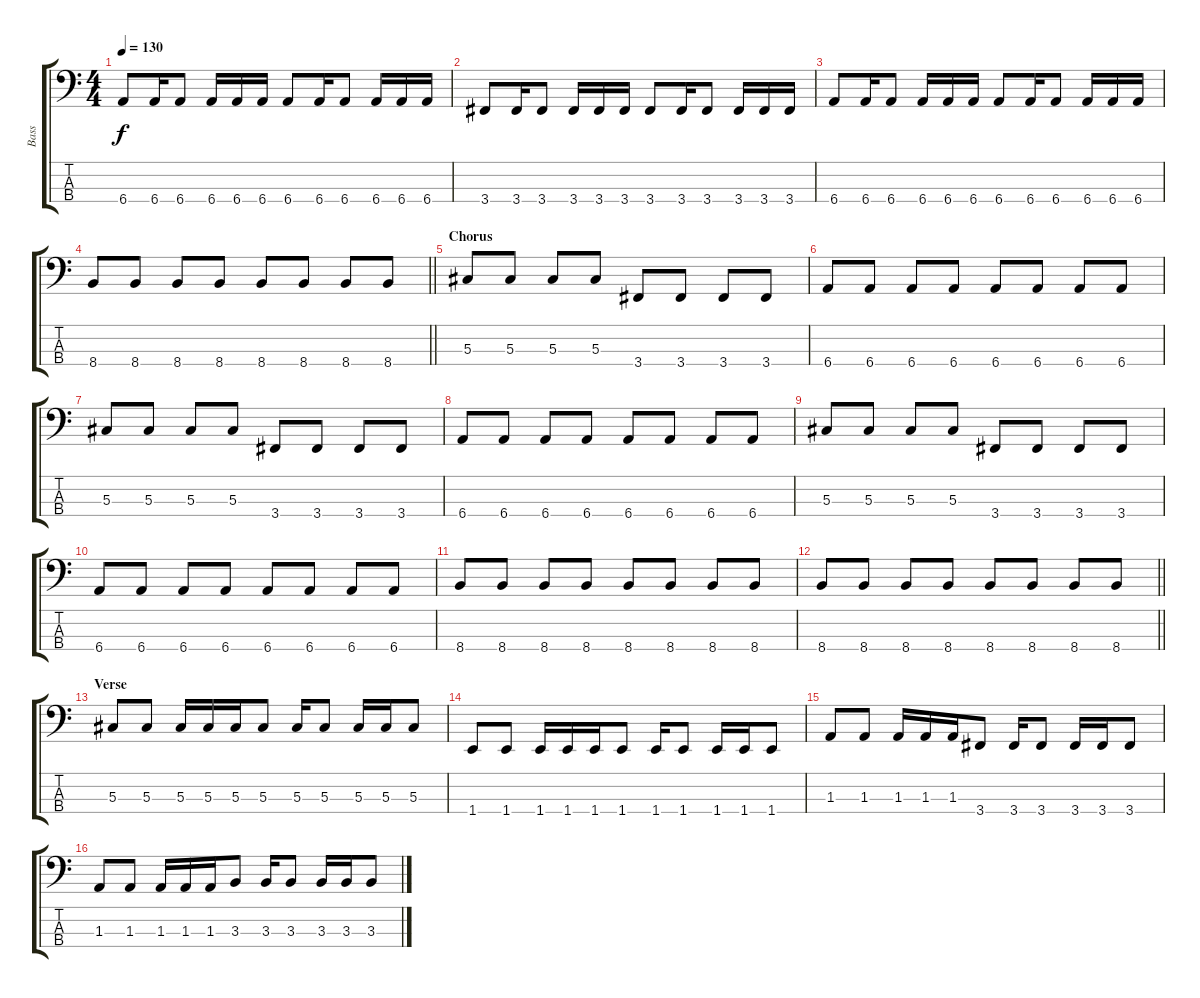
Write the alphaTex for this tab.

\track ("Bass" "Bass") {instrument electricbassfinger}
\staff {score tabs}
\tuning (Gb2 Db2 Ab1 Eb1) {hide}
\ts (4 4)
\tempo 130
\clef f4
\ks c
6.4.8{dy f} 6.4.16 6.4.8 6.4.16 6.4.16 6.4.16 6.4.8 6.4.16 6.4.8 6.4.16 6.4.16 6.4.16 |
3.4.8 3.4.16 3.4.8 3.4.16 3.4.16 3.4.16 3.4.8 3.4.16 3.4.8 3.4.16 3.4.16 3.4.16 |
6.4.8 6.4.16 6.4.8 6.4.16 6.4.16 6.4.16 6.4.8 6.4.16 6.4.8 6.4.16 6.4.16 6.4.16 |
\barLineRight lightlight
8.4.8 8.4.8 8.4.8 8.4.8 8.4.8 8.4.8 8.4.8 8.4.8 |
\section ("" "Chorus")
5.3.8 5.3.8 5.3.8 5.3.8 3.4.8 3.4.8 3.4.8 3.4.8 |
6.4.8 6.4.8 6.4.8 6.4.8 6.4.8 6.4.8 6.4.8 6.4.8 |
5.3.8 5.3.8 5.3.8 5.3.8 3.4.8 3.4.8 3.4.8 3.4.8 |
6.4.8 6.4.8 6.4.8 6.4.8 6.4.8 6.4.8 6.4.8 6.4.8 |
5.3.8 5.3.8 5.3.8 5.3.8 3.4.8 3.4.8 3.4.8 3.4.8 |
6.4.8 6.4.8 6.4.8 6.4.8 6.4.8 6.4.8 6.4.8 6.4.8 |
8.4.8 8.4.8 8.4.8 8.4.8 8.4.8 8.4.8 8.4.8 8.4.8 |
\barLineRight lightlight
8.4.8 8.4.8 8.4.8 8.4.8 8.4.8 8.4.8 8.4.8 8.4.8 |
\section ("" "Verse")
5.3.8 5.3.8 5.3.16 5.3.16 5.3.16 5.3.8 5.3.16 5.3.8 5.3.16 5.3.16 5.3.8 |
1.4.8 1.4.8 1.4.16 1.4.16 1.4.16 1.4.8 1.4.16 1.4.8 1.4.16 1.4.16 1.4.8 |
1.3.8 1.3.8 1.3.16 1.3.16 1.3.16 3.4.8 3.4.16 3.4.8 3.4.16 3.4.16 3.4.8 |
1.3.8 1.3.8 1.3.16 1.3.16 1.3.16 3.3.8 3.3.16 3.3.8 3.3.16 3.3.16 3.3.8
